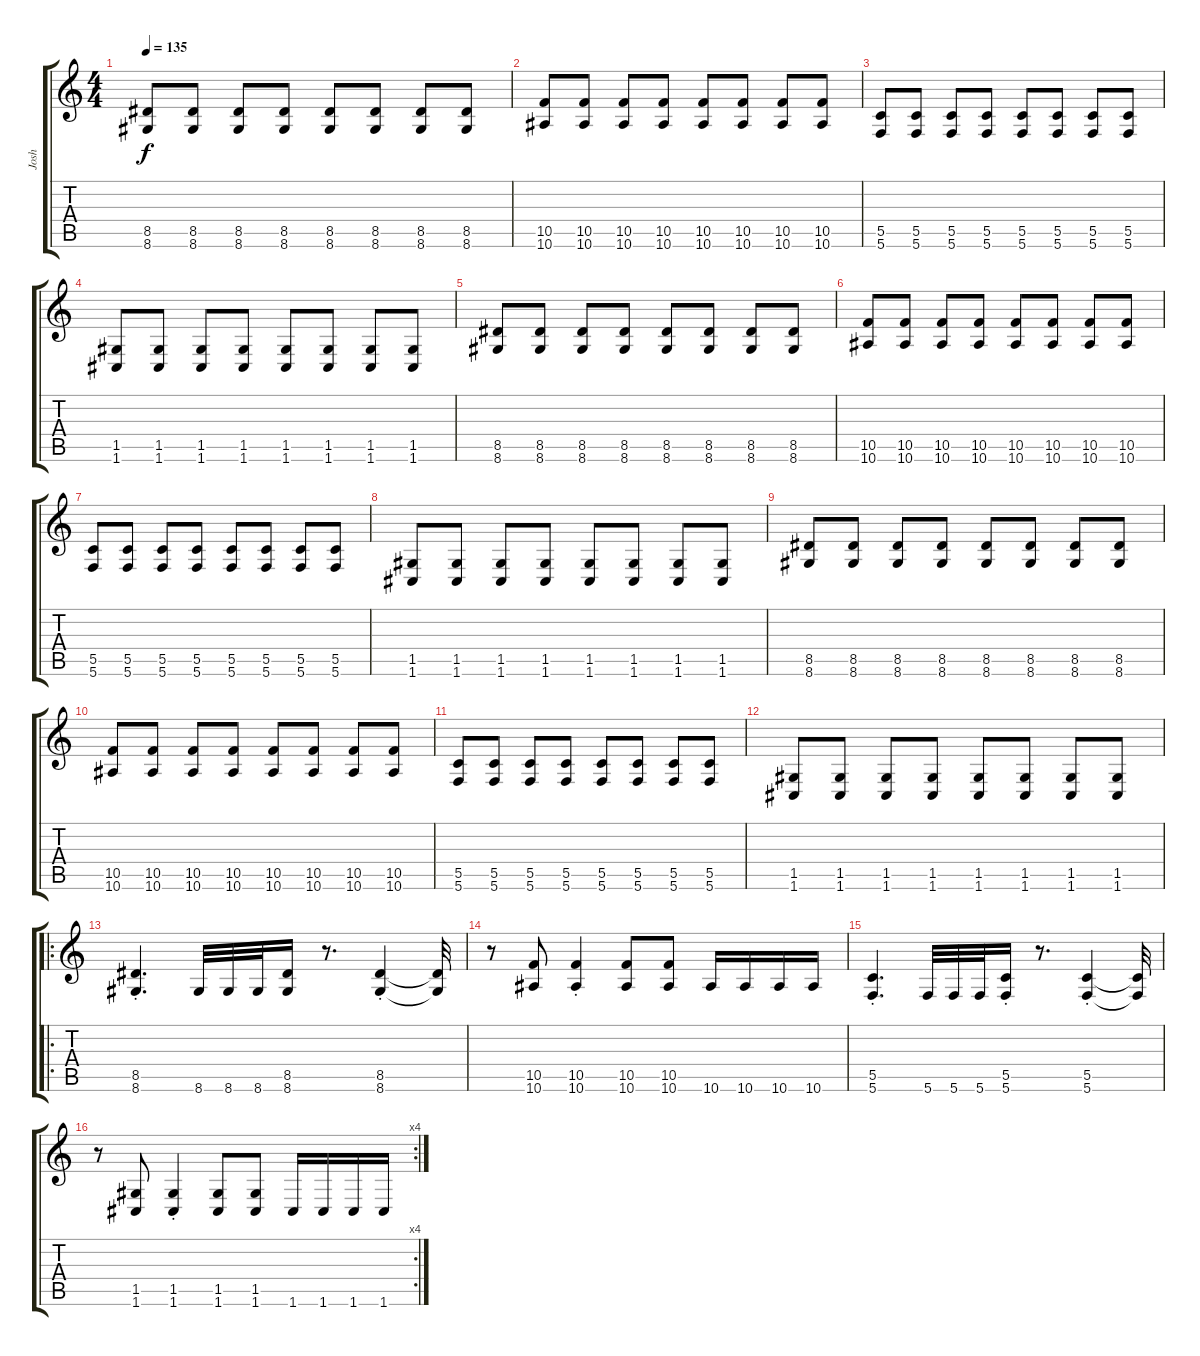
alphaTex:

\track ("Josh" "Josh") {instrument distortionguitar}
\staff {score tabs}
\tuning (D4 A3 F3 C3 G2 C2) {hide}
\ts (4 4)
\tempo 135
\clef g2
\ks c
(8.5 8.6).8{dy f} (8.5 8.6).8 (8.5 8.6).8 (8.5 8.6).8 (8.5 8.6).8 (8.5 8.6).8 (8.5 8.6).8 (8.5 8.6).8 |
(10.5 10.6).8 (10.5 10.6).8 (10.5 10.6).8 (10.5 10.6).8 (10.5 10.6).8 (10.5 10.6).8 (10.5 10.6).8 (10.5 10.6).8 |
(5.5 5.6).8 (5.5 5.6).8 (5.5 5.6).8 (5.5 5.6).8 (5.5 5.6).8 (5.5 5.6).8 (5.5 5.6).8 (5.5 5.6).8 |
(1.5 1.6).8 (1.5 1.6).8 (1.5 1.6).8 (1.5 1.6).8 (1.5 1.6).8 (1.5 1.6).8 (1.5 1.6).8 (1.5 1.6).8 |
(8.5 8.6).8 (8.5 8.6).8 (8.5 8.6).8 (8.5 8.6).8 (8.5 8.6).8 (8.5 8.6).8 (8.5 8.6).8 (8.5 8.6).8 |
(10.5 10.6).8 (10.5 10.6).8 (10.5 10.6).8 (10.5 10.6).8 (10.5 10.6).8 (10.5 10.6).8 (10.5 10.6).8 (10.5 10.6).8 |
(5.5 5.6).8 (5.5 5.6).8 (5.5 5.6).8 (5.5 5.6).8 (5.5 5.6).8 (5.5 5.6).8 (5.5 5.6).8 (5.5 5.6).8 |
(1.5 1.6).8 (1.5 1.6).8 (1.5 1.6).8 (1.5 1.6).8 (1.5 1.6).8 (1.5 1.6).8 (1.5 1.6).8 (1.5 1.6).8 |
(8.5 8.6).8 (8.5 8.6).8 (8.5 8.6).8 (8.5 8.6).8 (8.5 8.6).8 (8.5 8.6).8 (8.5 8.6).8 (8.5 8.6).8 |
(10.5 10.6).8 (10.5 10.6).8 (10.5 10.6).8 (10.5 10.6).8 (10.5 10.6).8 (10.5 10.6).8 (10.5 10.6).8 (10.5 10.6).8 |
(5.5 5.6).8 (5.5 5.6).8 (5.5 5.6).8 (5.5 5.6).8 (5.5 5.6).8 (5.5 5.6).8 (5.5 5.6).8 (5.5 5.6).8 |
(1.5 1.6).8 (1.5 1.6).8 (1.5 1.6).8 (1.5 1.6).8 (1.5 1.6).8 (1.5 1.6).8 (1.5 1.6).8 (1.5 1.6).8 |
\ro
(8.5{st} 8.6{st}).4{d} 8.6.32 8.6.32 8.6.32 (8.5 8.6).16 r.8{d} (8.5{st} 8.6{st}).4 (8.5{t} 8.6{t}).32 |
r.8 (10.5 10.6).8 (10.5{st} 10.6{st}).4 (10.5 10.6).8 (10.5 10.6).8 10.6.16 10.6.16 10.6.16 10.6.16 |
(5.5{st} 5.6{st}).4{d} 5.6.32 5.6.32 5.6.32 (5.5{st} 5.6{st}).16 r.8{d} (5.5{st} 5.6{st}).4 (5.5{t} 5.6{t}).32 |
\rc 4
r.8 (1.5 1.6).8 (1.5{st} 1.6{st}).4 (1.5 1.6).8 (1.5 1.6).8 1.6.16 1.6.16 1.6.16 1.6.16
